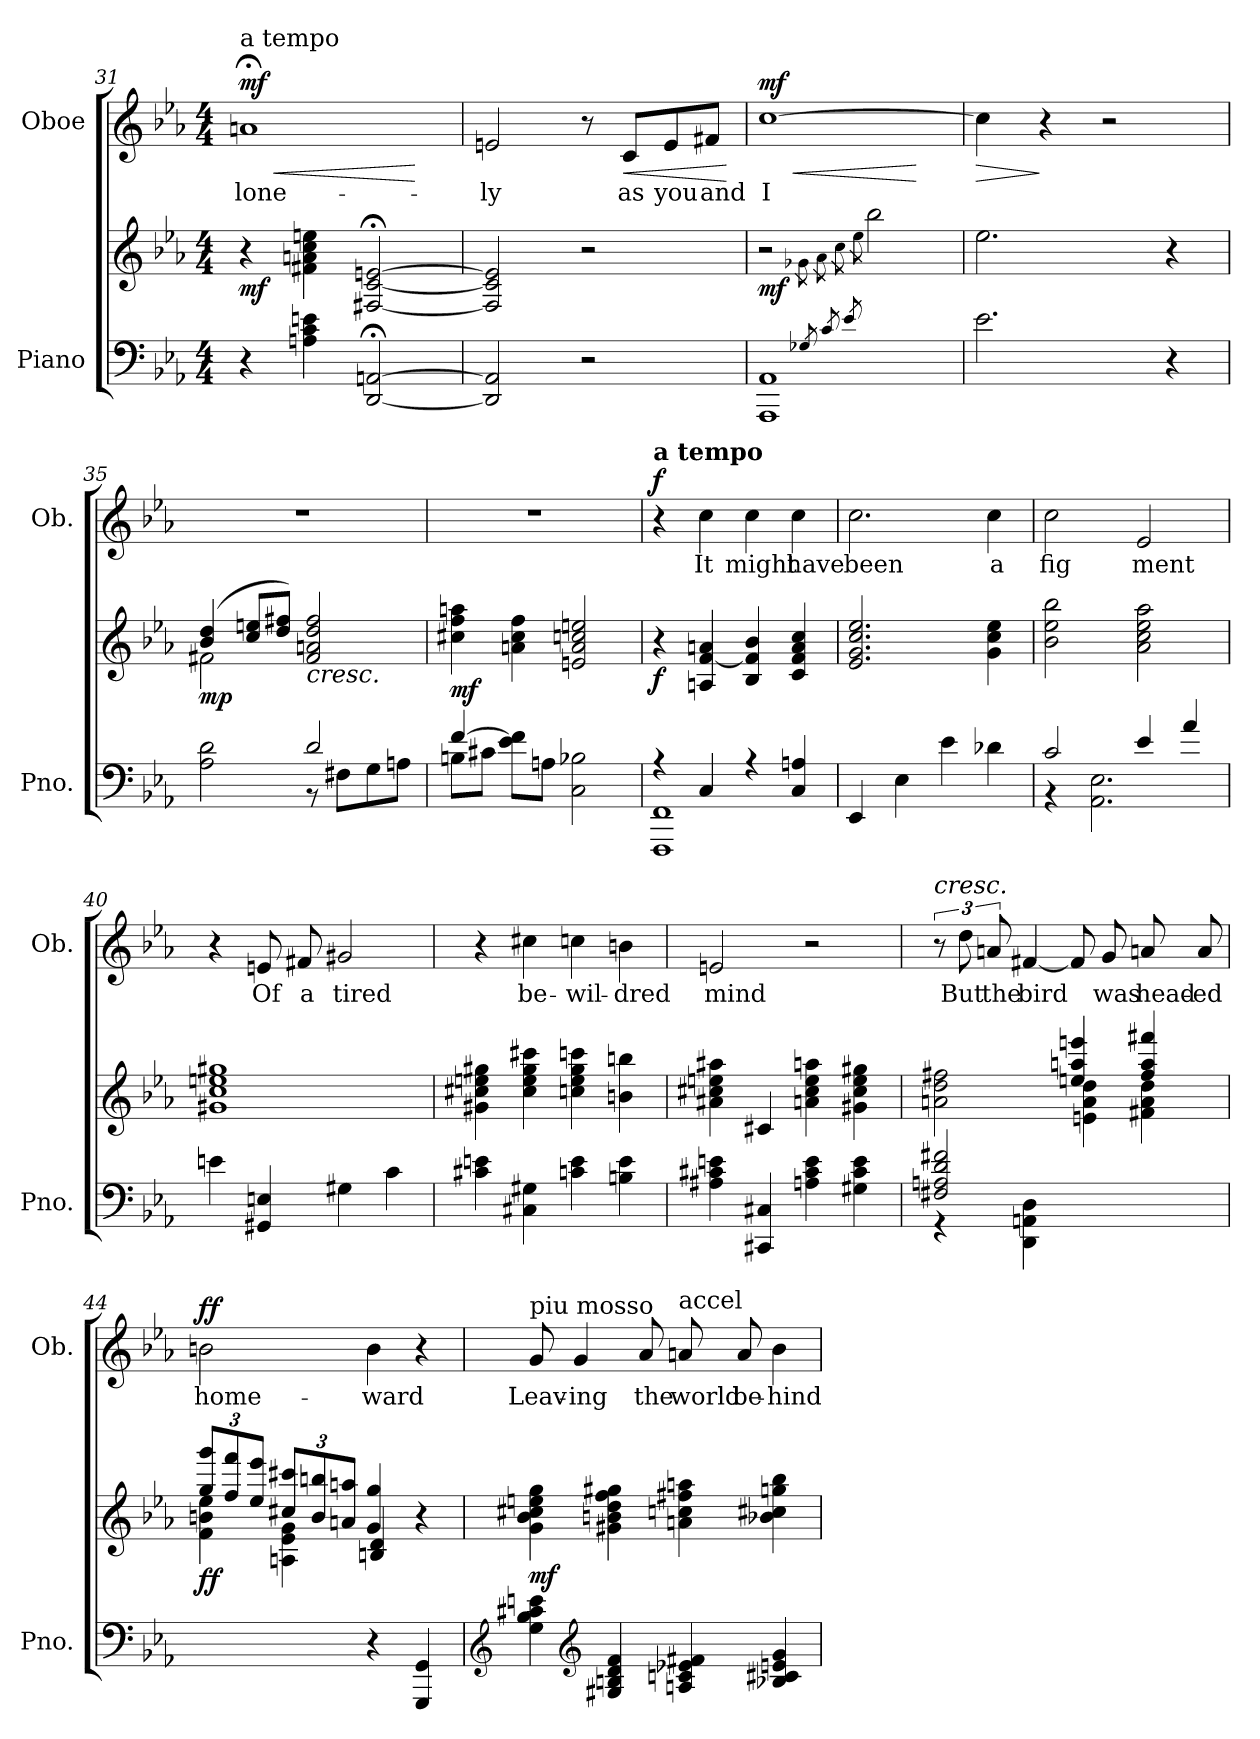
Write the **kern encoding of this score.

**kern	**kern	**dynam	**kern	**text	**dynam
*part2	*part2	*part2	*part1	*part1	*part1
*staff3	*staff2	*staff2/3	*staff1	*staff1	*staff1
*I"Piano	*	*	*I"Oboe	*	*
*I'Pno.	*	*	*I'Ob.	*	*
*clefF4	*clefG2	*	*clefG2	*	*
*k[b-e-a-]	*k[b-e-a-]	*	*k[b-e-a-]	*	*
*M4/4	*M4/4	*	*M4/4	*	*
=31	=31	=31	=31	=31	=31
!	!	!	!LO:TX:a:t=a tempo	!	!
!	!	!LO:DY:b	!	!LO:LY:b	!LO:HP:b
!	!	!	!	!	!LO:DY:n=1:a
4r	4r	mf	1an;<	lone-	< mf
4An\ 4c\ 4en\	4f#X\ 4an\ 4cc\ 4een\	.	.	.	.
[2DD/;< [2AAn/;<	[2F#X/;< [2c/;< [2en/;<	.	.	.	.
.	.	.	.	.	[
=32	=32	=32	=32	=32	=32
!	!	!	!	!LO:LY:b	!
2DD/] 2AA/]	2F#/] 2c/] 2e/]	.	2en/	-ly	.
2r	2r	.	8r	.	.
!	!	!	!	!LO:LY:b	!LO:HP:b
.	.	.	8c/L	as	<
!	!	!	!	!LO:LY:b	!
.	.	.	8e/	you	.
!	!	!	!	!LO:LY:b	!
.	.	.	8f#X/J	and	.
.	.	.	.	.	[
=33	=33	=33	=33	=33	=33
*^	*	*	*	*	*
!	!	!	!LO:DY:b	!	!LO:LY:b	!LO:HP:b
!	!	!	!	!	!	!LO:DY:n=1:a
2ryy	1AAA- 1AA-	2r	mf	[1cc	I	< mf
.	.	8qg-X\	.	.	.	.
8qG-X/L	.	8qa-\	.	.	.	.
8qc/	.	8qcc\	.	.	.	.
8qe-/	.	8qee-\J	.	.	.	.
2ryy	.	2bb-\	.	.	.	.
*v	*v	*	*	*	*	*
.	.	.	.	.	[
!!LO:PB:g=z
=34	=34	=34	=34	=34	=34
!	!	!	!	!	!LO:HP:b
2.e-\	2.ee-\	.	4cc\]	.	>
.	.	.	4r	.	]
.	.	.	2r	.	.
4r	4r	.	.	.	.
=35	=35	=35	=35	=35	=35
*^	*^	*	*	*	*
!	!	!	!	!LO:DY:b	!	!	!
2ryy	2A-\ 2d\	(4b-/ 4dd/	2f#X\	mp	1r	.	.
.	.	8cc/ 8een/L	.	.	.	.	.
.	.	8dd/ 8ff#X/J)	.	.	.	.	.
!	!	!	!	!LO:HP:b	!	!	!
2d/	8r	2f#/ 2an/ 2dd/ 2ff#/	2ryy	<	.	.	.
.	8F#X\L	.	.	.	.	.	.
.	8G\	.	.	.	.	.	.
.	8An\J	.	.	.	.	.	.
*	*	*v	*v	*	*	*	*
=36	=36	=36	=36	=36	=36	=36
!	!	!	!LO:DY:b	!	!	!
[4f/	8Bn\L	4cc#X\ 4ff\ 4aan\	mf	1r	.	.
.	8c#X\J	.	.	.	.	.
8e-\ 8f\]L	2.ryy	4an\ 4cc#\ 4ff\	.	.	.	.
8An\J	.	.	.	.	.	.
2C\ 2B-X\	.	2en/ 2a/ 2ccn/ 2een/	.	.	.	.
*v	*v	*	*	*	*	*
.	.	[	.	.	.
=37	=37	=37	=37	=37	=37
*^	*	*	*	*	*
!	!	!	!	!LO:TX:a:B:t=a tempo	!	!
!	!	!	!LO:DY:b	!	!	!LO:DY:a
4r	1FFF 1FF	4r	f	4r	.	f
!	!	!	!	!	!LO:LY:b	!
4C/	.	4An/ [4f/ 4an/	.	4cc\	It	.
!	!	!	!	!	!LO:LY:b	!
4r	.	4B-/ 4f/] 4b-/	.	4cc\	might	.
!	!	!	!	!	!LO:LY:b	!
4C/ 4An/	.	4c/ 4f/ 4a/ 4cc/	.	4cc\	have	.
*v	*v	*	*	*	*	*
=38	=38	=38	=38	=38	=38
!	!	!	!	!LO:LY:b	!
4EE-/	2.e-/ 2.g/ 2.cc/ 2.ee-/	.	2.cc\	been	.
4E-\	.	.	.	.	.
4e-\	.	.	.	.	.
!	!	!	!	!LO:LY:b	!
4d-X\	4g\ 4cc\ 4ee-\	.	4cc\	a	.
!!LO:LB:g=z
=39	=39	=39	=39	=39	=39
*^	*	*	*	*	*
!	!	!	!	!	!LO:LY:b	!
2c/	4r	2b-\ 2ee-\ 2bb-\	.	2cc\	fig	.
.	2.AA-\ 2.E-\	.	.	.	.	.
!	!	!	!	!	!LO:LY:b	!
4e-/	.	2a-\ 2cc\ 2ee-\ 2aa-\	.	2e-/	ment	.
4a-/	.	.	.	.	.	.
*v	*v	*	*	*	*	*
=40	=40	=40	=40	=40	=40
4en\	1g#X 1cc 1een 1gg#X	.	4r	.	.
!	!	!	!	!LO:LY:b	!
4GG#X/ 4En/	.	.	8en/	Of	.
!	!	!	!	!LO:LY:b	!
.	.	.	8f#X/	a	.
!	!	!	!	!LO:LY:b	!
4G#X\	.	.	2g#X/	tired	.
4c\	.	.	.	.	.
=41	=41	=41	=41	=41	=41
4c#X\ 4en\	4g#X\ 4cc#X\ 4een\ 4gg#X\	.	4r	.	.
!	!	!	!	!LO:LY:b	!
4C#X\ 4G#X\	4cc#\ 4ee\ 4gg#\ 4ccc#X\	.	4cc#X\	be-	.
!	!	!	!	!LO:LY:b	!
4cn\ 4e\	4ccn\ 4ee\ 4gg#\ 4cccn\	.	4ccn\	-wil-	.
!	!	!	!	!LO:LY:b	!
4Bn\ 4e\	4bn\ 4bbn\	.	4bn\	-dred	.
=42	=42	=42	=42	=42	=42
!	!	!	!	!LO:LY:b	!
4A#X\ 4c#X\ 4en\	4a#X\ 4cc#X\ 4een\ 4aa#X\	.	2en/	mind	.
4CC#X/ 4C#X/	4c#X/	.	.	.	.
4An\ 4c#\ 4e\	4an\ 4cc#\ 4ee\ 4aan\	.	2r	.	.
4G#X\ 4c#\ 4e\	4g#X\ 4cc#\ 4ee\ 4gg#X\	.	.	.	.
!!LO:LB:g=z
=43	=43	=43	=43	=43	=43
*^	*^	*	*	*	*
!	!	!	!	!	!LO:TX:a:i:t=cresc.	!	!
2F#X/ 2An/ 2d/ 2f#X/	4r	2an\ 2dd\ 2ff#X\	2ryy	.	12r	.	.
!	!	!	!	!	!	!LO:LY:b	!
.	.	.	.	.	12dd\	But	.
!	!	!	!	!	!	!LO:LY:b	!
.	.	.	.	.	12an/	the	.
!	!	!	!	!	!	!LO:LY:b	!
.	4DD\ 4AAn\ 4D\	.	.	.	[4f#X/	bird	.
2ryy	2ryy	4een/ 4aan/ 4eeen/	4en\ 4a\ 4dd\	.	8f#/]	.	.
!	!	!	!	!	!	!LO:LY:b	!
.	.	.	.	.	8g/	was	.
!	!	!	!	!	!	!LO:LY:b	!
.	.	4ff#/ 4aa/ 4fff#X/	4f#X\ 4a\ 4dd\	.	8an/	head-	.
!	!	!	!	!	!	!LO:LY:b	!
.	.	.	.	.	8a/	-ed	.
=44	=44	=44	=44	=44	=44	=44	=44
*	*	*Xbrackettup	*	*	*	*	*
!	!	!	!	!LO:DY:b	!	!LO:LY:b	!LO:DY:a
2.ryy	2ryy	12gg/ 12ggg/L	4f\ 4bn\ 4ee-\	ff	2bn\	home-	ff
.	.	12ff/ 12fff/	.	.	.	.	.
.	.	12ee-/ 12eee-/J	.	.	.	.	.
.	.	12cc#X/ 12ccc#X/L	4An\ 4e-\ 4g\	.	.	.	.
.	.	12b/ 12bbn/	.	.	.	.	.
.	.	12an/ 12aan/J	.	.	.	.	.
!	!	!	!	!	!	!LO:LY:b	!
.	4r	4g/ 4gg/	4Bn/ 4d/	.	4b\	-ward	.
4GGG/ 4GG/	4ryy	4r	4ryy	.	4r	.	.
=45	=45	=45	=45	=45	=45	=45	=45
!	!	!	!	!	!LO:TX:a:t=piu mosso	!	!
!	!	!	!	!LO:DY:b	!	!LO:LY:b	!
*v	*v	*	*	*	*	*	*
*	*v	*v	*	*	*	*
4G\ 4B-\ 4c#X\ 4en\	4g\ 4b-\ 4cc#X\ 4een\ 4gg\	mf	8g/	Leav-	.
!	!	!	!	!LO:LY:b	!
.	.	.	4g/	-ing	.
*clefG2	*	*	*	*	*
4G#X/ 4Bn/ 4d/ 4f/	4g#X\ 4bn\ 4dd\ 4ff\ 4gg#X\	.	.	.	.
!	!	!	!	!LO:LY:b	!
.	.	.	8a-/	the	.
!	!	!	!LO:TX:a:t=accel	!	!
!	!	!	!	!LO:LY:b	!
4An/ 4cn/ 4e-X/ 4f#X/	4an\ 4ccn\ 4ff#X\ 4aan\	.	8an/	world	.
!	!	!	!	!LO:LY:b	!
.	.	.	8a/	be-	.
!	!	!	!	!LO:LY:b	!
4B-X/ 4c#X/ 4en/ 4g/	4b-X\ 4cc#X\ 4ggn\ 4bb-\	.	4b-\	-hind	.
=	=	=	=	=	=
*-	*-	*-	*-	*-	*-
